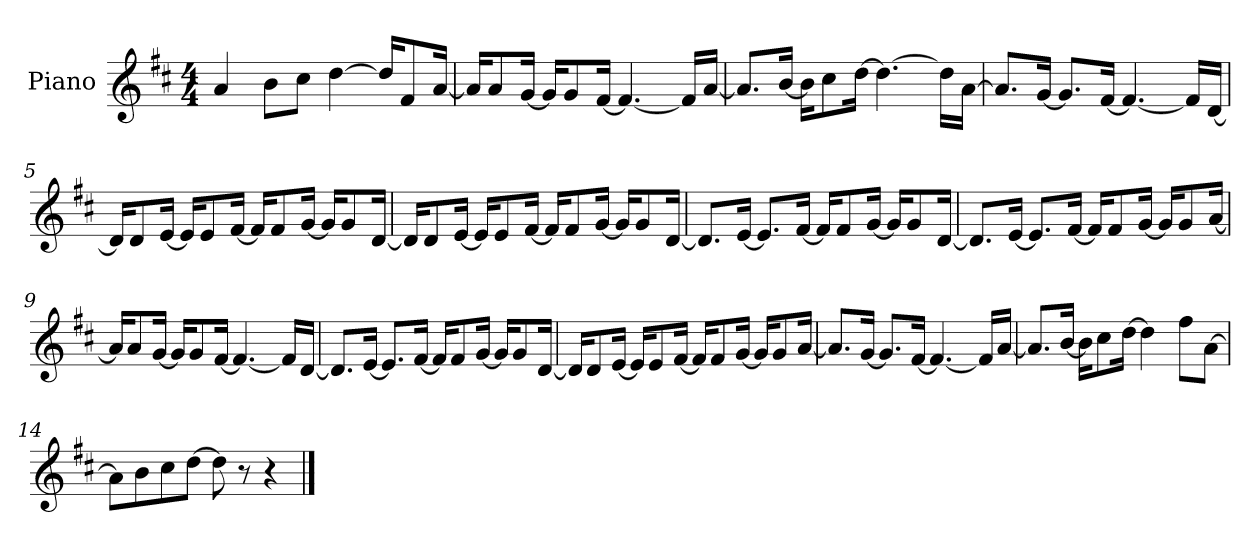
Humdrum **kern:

**kern
*part1
*staff1
*I"Piano
*I'P-no
*clefG2
*k[f#c#]
*M4/4
*MM90
=1
4a/
8b\L
8cc#\J
[4dd\
16dd/KL]
8f#/
[16a/Jk
=2
16a/KL]
8a/
[16g/Jk
16g/KL]
8g/
[16f#/Jk
4.f#/_
16f#/LL]
[16a/JJ
=3
8.a/L]
[16b/Jk
16b\KL]
8cc#\
[16dd\Jk
4.dd\_
16dd\LL]
[16a\JJ
=4
8.a/L]
[16g/Jk
8.g/L]
[16f#/Jk
4.f#/_
16f#/LL]
[16d/JJ
!!LO:LB:g=z
=5
16d/KL]
8d/
[16e/Jk
16e/KL]
8e/
[16f#/Jk
16f#/KL]
8f#/
[16g/Jk
16g/KL]
8g/
[16d/Jk
=6
16d/KL]
8d/
[16e/Jk
16e/KL]
8e/
[16f#/Jk
16f#/KL]
8f#/
[16g/Jk
16g/KL]
8g/
[16d/Jk
=7
8.d/L]
[16e/Jk
8.e/L]
[16f#/Jk
16f#/KL]
8f#/
[16g/Jk
16g/KL]
8g/
[16d/Jk
!!LO:LB:g=z
=8
8.d/L]
[16e/Jk
8.e/L]
[16f#/Jk
16f#/KL]
8f#/
[16g/Jk
16g/KL]
8g/
[16a/Jk
=9
16a/KL]
8a/
[16g/Jk
16g/KL]
8g/
[16f#/Jk
4.f#/_
16f#/LL]
[16d/JJ
=10
8.d/L]
[16e/Jk
8.e/L]
[16f#/Jk
16f#/KL]
8f#/
[16g/Jk
16g/KL]
8g/
[16d/Jk
=11
16d/KL]
8d/
[16e/Jk
16e/KL]
8e/
[16f#/Jk
16f#/KL]
8f#/
[16g/Jk
16g/KL]
8g/
[16a/Jk
!!LO:LB:g=z
=12
8.a/L]
[16g/Jk
8.g/L]
[16f#/Jk
4.f#/_
16f#/LL]
[16a/JJ
=13
8.a/L]
[16b/Jk
16b\KL]
8cc#\
[16dd\Jk
4dd\]
8ff#\L
[8a\J
=14
8a\L]
8b\
8cc#\
[8dd\J
8dd\]
8r
4r
==
*-
